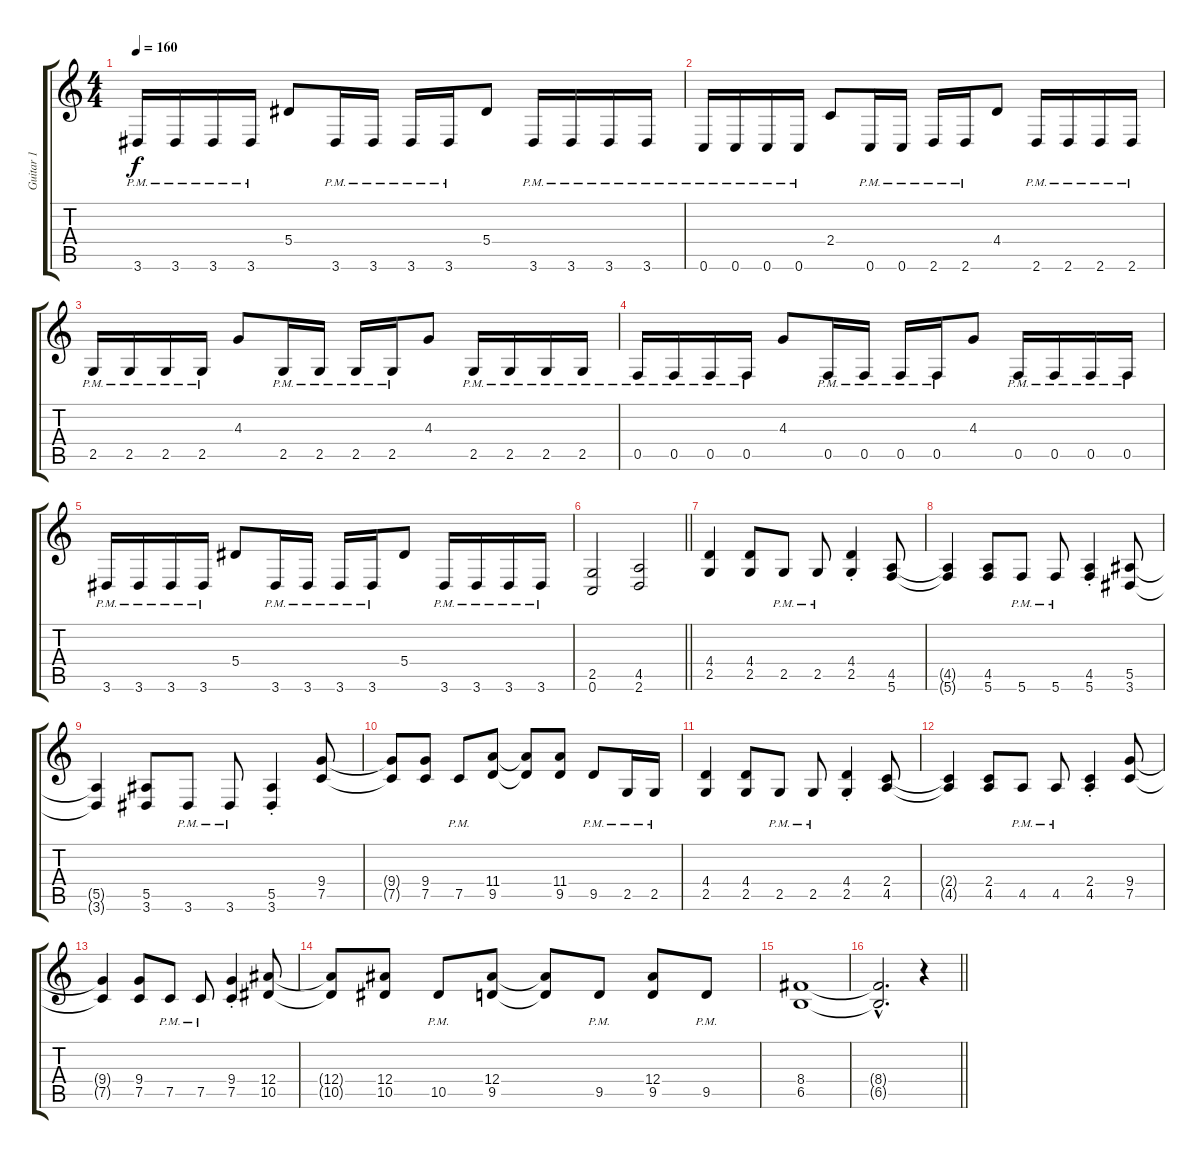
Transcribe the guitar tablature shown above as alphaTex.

\track ("Guitar 1" "Guitar 1") {instrument distortionguitar}
\staff {score tabs}
\tuning (C4 G3 Eb3 Bb2 F2 C2) {hide}
\ts (4 4)
\tempo 160
\clef g2
\ks c
3.6{pm}.16{dy f} 3.6{pm}.16 3.6{pm}.16 3.6{pm}.16 5.4.8 3.6{pm}.16 3.6{pm}.16 3.6{pm}.16 3.6{pm}.16 5.4.8 3.6{pm}.16 3.6{pm}.16 3.6{pm}.16 3.6{pm}.16 |
0.6{pm}.16 0.6{pm}.16 0.6{pm}.16 0.6{pm}.16 2.4.8 0.6{pm}.16 0.6{pm}.16 2.6{pm}.16 2.6{pm}.16 4.4.8 2.6{pm}.16 2.6{pm}.16 2.6{pm}.16 2.6{pm}.16 |
2.5{pm}.16 2.5{pm}.16 2.5{pm}.16 2.5{pm}.16 4.3.8 2.5{pm}.16 2.5{pm}.16 2.5{pm}.16 2.5{pm}.16 4.3.8 2.5{pm}.16 2.5{pm}.16 2.5{pm}.16 2.5{pm}.16 |
0.5{pm}.16 0.5{pm}.16 0.5{pm}.16 0.5{pm}.16 4.3.8 0.5{pm}.16 0.5{pm}.16 0.5{pm}.16 0.5{pm}.16 4.3.8 0.5{pm}.16 0.5{pm}.16 0.5{pm}.16 0.5{pm}.16 |
3.6{pm}.16 3.6{pm}.16 3.6{pm}.16 3.6{pm}.16 5.4.8 3.6{pm}.16 3.6{pm}.16 3.6{pm}.16 3.6{pm}.16 5.4.8 3.6{pm}.16 3.6{pm}.16 3.6{pm}.16 3.6{pm}.16 |
\barLineRight lightlight
(2.5 0.6).2 (4.5 2.6).2 |
(4.4 2.5).4 (4.4 2.5).8 2.5{pm}.8 2.5{pm}.8 (4.4{st} 2.5{st}).4 (4.5 5.6).8 |
(4.5{t} 5.6{t}).4 (4.5 5.6).8 5.6{pm}.8 5.6{pm}.8 (4.5{st} 5.6{st}).4 (5.5 3.6).8 |
(5.5{t} 3.6{t}).4 (5.5 3.6).8 3.6{pm}.8 3.6{pm}.8 (5.5{st} 3.6{st}).4 (9.4 7.5).8 |
(9.4{t} 7.5{t}).8 (9.4 7.5).8 7.5{pm}.8 (11.4 9.5).8 (11.4{t} 9.5{t}).8 (11.4 9.5).8 9.5{pm}.8 2.5{pm}.16 2.5{pm}.16 |
(4.4 2.5).4 (4.4 2.5).8 2.5{pm}.8 2.5{pm}.8 (4.4{st} 2.5{st}).4 (2.4 4.5).8 |
(2.4{t} 4.5{t}).4 (2.4 4.5).8 4.5{pm}.8 4.5{pm}.8 (2.4{st} 4.5{st}).4 (9.4 7.5).8 |
(9.4{t} 7.5{t}).4 (9.4 7.5).8 7.5{pm}.8 7.5{pm}.8 (9.4{st} 7.5{st}).4 (12.4 10.5).8 |
(12.4{t} 10.5{t}).8 (12.4 10.5).8 10.5{pm}.8 (12.4 9.5).8 (12.4{t} 9.5{t}).8 9.5{pm}.8 (12.4 9.5).8 9.5{pm}.8 |
(8.4 6.5).1 |
\barLineRight lightlight
(8.4{hac t} 6.5{hac t}).2{d} r.4
